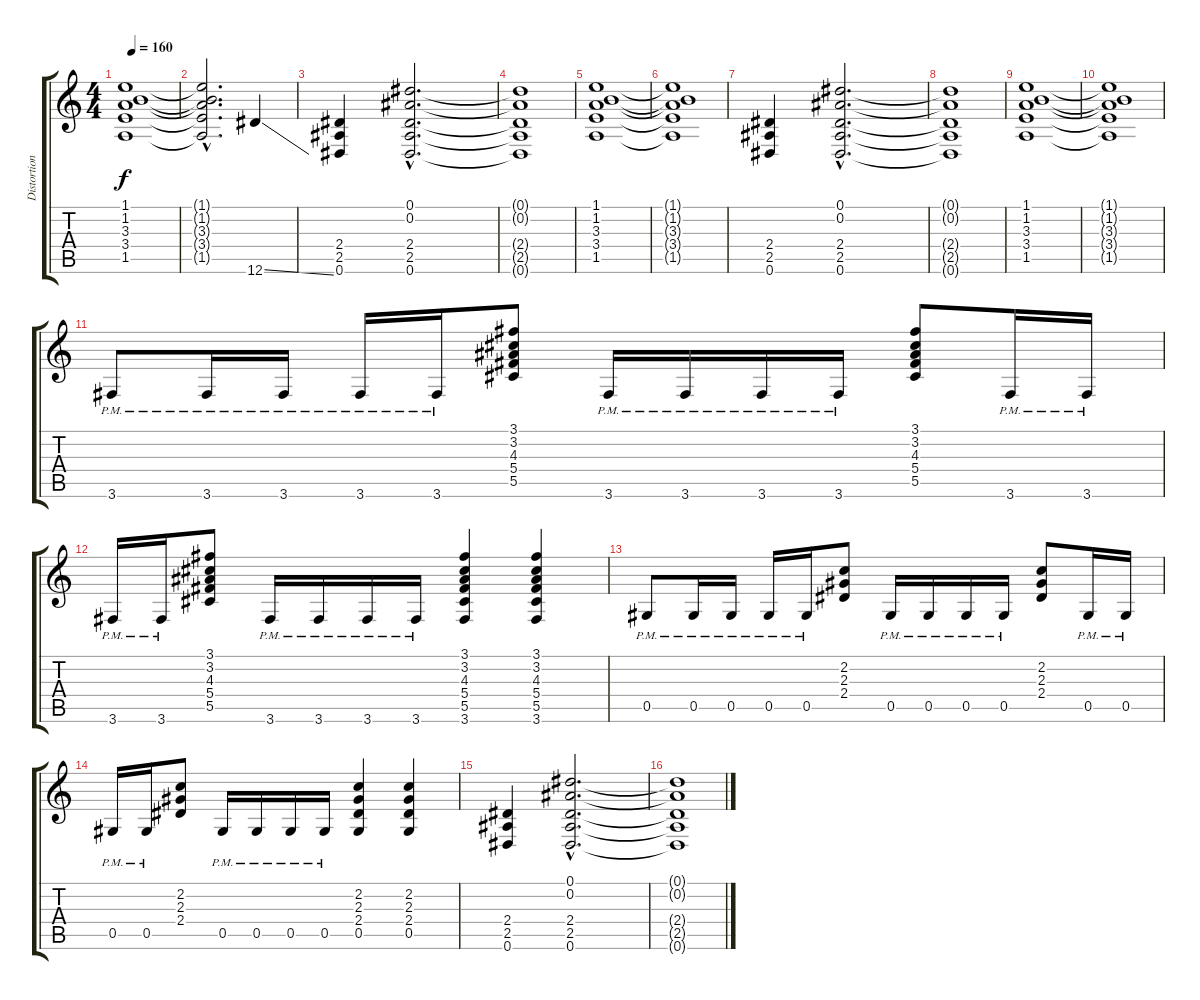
\track ("Distortion Guitar" "Distortion") {instrument distortionguitar}
\staff {score tabs}
\tuning (Eb4 Bb3 Gb3 Db3 Ab2 Eb2) {hide}
\ts (4 4)
\tempo 160
\clef g2
\ks c
(1.1 1.2 3.3 3.4 1.5).1{dy f} |
(1.1{hac t} 1.2{hac t} 3.3{hac t} 3.4{hac t} 1.5{hac t}).2{d} 12.6{ss}.4 |
(2.4 2.5 0.6).4 (0.1{hac} 0.2{hac} 2.4{hac} 2.5{hac} 0.6{hac}).2{d} |
(0.1{t} 0.2{t} 2.4{t} 2.5{t} 0.6{t}).1 |
(1.1 1.2 3.3 3.4 1.5).1 |
(1.1{t} 1.2{t} 3.3{t} 3.4{t} 1.5{t}).1 |
(2.4 2.5 0.6).4 (0.1{hac} 0.2{hac} 2.4{hac} 2.5{hac} 0.6{hac}).2{d} |
(0.1{t} 0.2{t} 2.4{t} 2.5{t} 0.6{t}).1 |
(1.1 1.2 3.3 3.4 1.5).1 |
(1.1{t} 1.2{t} 3.3{t} 3.4{t} 1.5{t}).1 |
3.6{pm}.8 3.6{pm}.16 3.6{pm}.16 3.6{pm}.16 3.6{pm}.16 (3.1 3.2 4.3 5.4 5.5).8 3.6{pm}.16 3.6{pm}.16 3.6{pm}.16 3.6{pm}.16 (3.1 3.2 4.3 5.4 5.5).8 3.6{pm}.16 3.6{pm}.16 |
3.6{pm}.16 3.6{pm}.16 (3.1 3.2 4.3 5.4 5.5).8 3.6{pm}.16 3.6{pm}.16 3.6{pm}.16 3.6{pm}.16 (3.1 3.2 4.3 5.4 5.5 3.6).4 (3.1 3.2 4.3 5.4 5.5 3.6).4 |
0.5{pm}.8 0.5{pm}.16 0.5{pm}.16 0.5{pm}.16 0.5{pm}.16 (2.2 2.3 2.4).8 0.5{pm}.16 0.5{pm}.16 0.5{pm}.16 0.5{pm}.16 (2.2 2.3 2.4).8 0.5{pm}.16 0.5{pm}.16 |
0.5{pm}.16 0.5{pm}.16 (2.2 2.3 2.4).8 0.5{pm}.16 0.5{pm}.16 0.5{pm}.16 0.5{pm}.16 (2.2 2.3 2.4 0.5).4 (2.2 2.3 2.4 0.5).4 |
(2.4 2.5 0.6).4 (0.1{hac} 0.2{hac} 2.4{hac} 2.5{hac} 0.6{hac}).2{d} |
(0.1{t} 0.2{t} 2.4{t} 2.5{t} 0.6{t}).1
